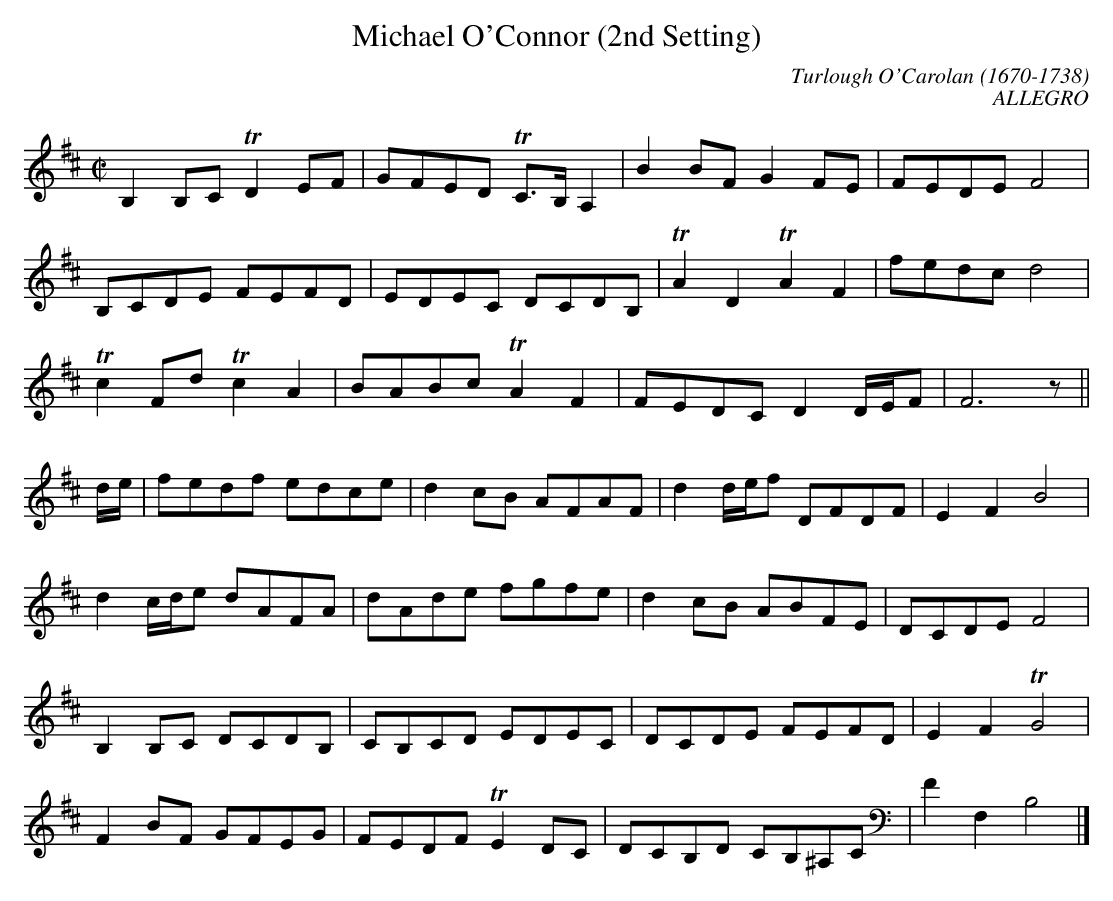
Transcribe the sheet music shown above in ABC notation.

X:1occ
T:Michael O'Connor (2nd Setting)
C:Turlough O'Carolan (1670-1738)
C:ALLEGRO
M:C|
L:1/8
K:D
B,2B,C TD2EF|GFED TC3/2B,/2 A,2|B2BF G2FE|FEDE F4|
B,CDE FEFD|EDEC DCDB,|TA2D2 TA2F2|fedc d4|
Tc2Fd Tc2A2|BABc TA2F2|FEDC D2D/2E/2F|F6z||
d/2e/2|fedf edce|d2cB AFAF|d2d/2e/2f DFDF|E2F2B4|
d2c/2d/2e dAFA|dAde fgfe|d2cB ABFE|DCDE F4|
B,2B,C DCDB,|CB,CD EDEC|DCDE FEFD|E2F2 TG4|
F2BF GFEG|FEDF TE2DC|DCB,D CB,^A,C|F2F,2B,4|]
